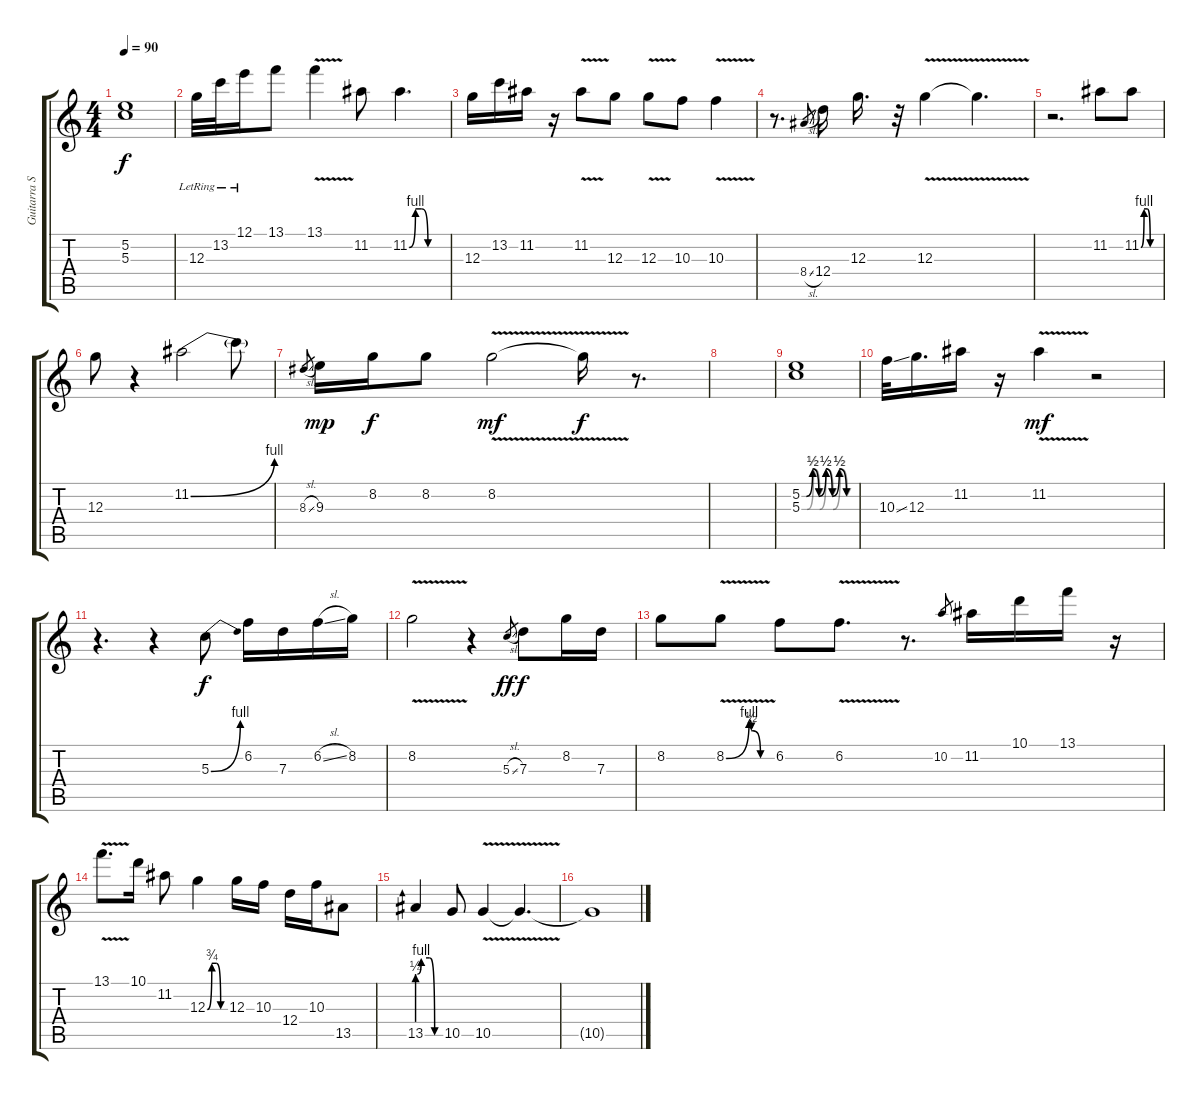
\track ("Guitarra Solo" "Guitarra S") {instrument electricguitarjazz}
\staff {score tabs}
\tuning (E4 B3 G3 D3 A2 E2) {hide}
\ts (4 4)
\tempo 90
\clef g2
\ks c
(5.2{t} 5.3{t}).1{dy f} |
12.3{lr}.32 13.2{lr}.32 12.1{lr}.16 13.1.8 13.1{v}.4 11.2.8 11.2{be (custom 0 0 10 4 20 4 30 0 60 0)}.4{d} |
12.3.16 13.2.16 11.2.16 r.16 11.2{v}.8 12.3.8 12.3{v}.8 10.3.8 10.3{v}.4 |
r.8{d} 8.4{sl}.8{gr} 12.4.16 12.3.16{d} r.32 12.3{v}.4 12.3{t}.4{d} |
r.2{d} 11.2.8 11.2{be (custom 0 0 10 4 20 4 30 0 60 0)}.8 |
12.3.8 r.4 11.2{be (bend 0 0 60 4)}.2 11.2{t}.8 |
8.3{sl}.8{gr} 9.3.16{dy mp} 8.2.16{dy f} 8.2.8 8.2{v}.2{dy mf} 8.2{t}.16{dy f} r.8{d} |
|
(5.2{be (custom 0 0 5 0 12 2 19 0 27 2 34 0 42 2 50 0 60 0)} 5.3{be (custom 0 0 6 0 13 2 20 0 27 2 35 0 43 2 51 0 60 0)}).1 |
10.3{ss}.32 12.3.16{d} 11.2.16 r.16 11.2{v}.4{dy mf} r.2 |
r.4{d} r.4 5.3{be (bend 0 0 60 4)}.8{dy f} 6.2.16 7.3.16 6.2{sl}.16 8.2.16 |
8.2{v}.2 r.4 5.3{sl}.8{gr dy ff} 7.3.8{dy f} 8.2.16 7.3.16 |
8.2.8 8.2{be (custom 0 0 30 4 33 2 35 2 45 0 60 0) v}.8 6.2.8 6.2{v}.8{d} r.8{d} 10.2.8{gr} 11.2.16 10.1.16 13.1.16 r.16 |
13.1{v}.8{d} 10.1.16 11.2.8 12.3{be (custom 0 0 15 3 30 3 45 0 60 0)}.4 12.3.16 10.3.16 12.4.16 10.3.16 13.5.8 |
13.5{be (custom 0 1 10 4 32 4 45 0 60 0)}.4 10.5.8 10.5{v}.4 10.5{t}.4{d} |
10.5{t}.1
